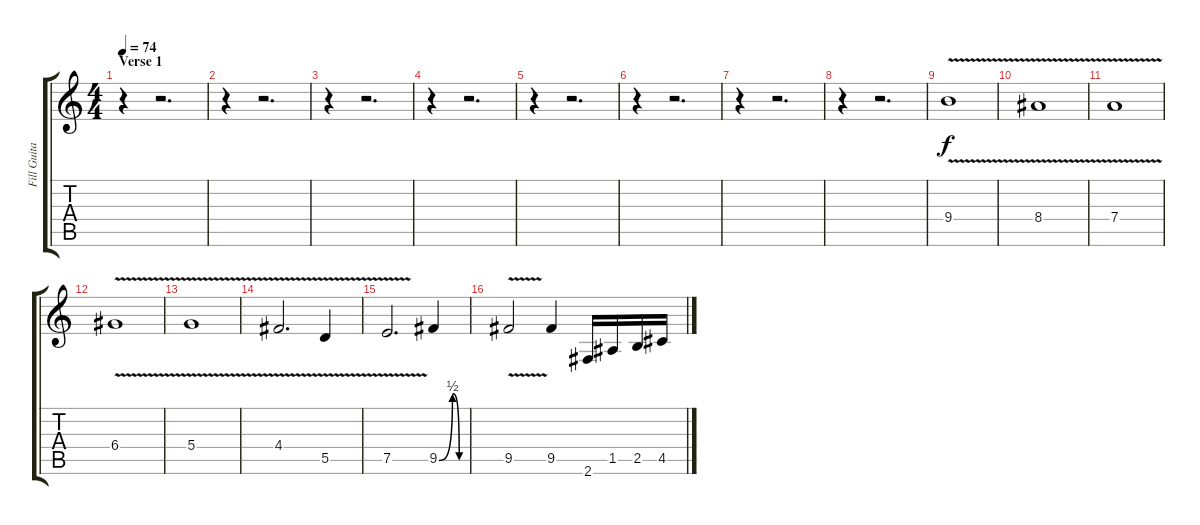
\track ("Fill Guitar #2" "Fill Guita") {instrument distortionguitar}
\staff {score tabs}
\tuning (E4 B3 G3 D3 A2 E2) {hide}
\ts (4 4)
\section ("" "Verse 1")
\tempo 74
\clef g2
\ks c
r.4{dy f} r.2{d} |
r.4 r.2{d} |
r.4 r.2{d} |
r.4 r.2{d} |
r.4 r.2{d} |
r.4 r.2{d} |
r.4 r.2{d} |
r.4 r.2{d} |
9.4{v}.1 |
8.4{v}.1 |
7.4{v}.1 |
6.4{v}.1 |
5.4{v}.1 |
4.4{v}.2{d} 5.5{v}.4 |
7.5{v}.2{d} 9.5{be (custom 0 0 30 2 45 0 60 0)}.4 |
9.5{v}.2 9.5.4 2.6.16 1.5.16 2.5.16 4.5.16
